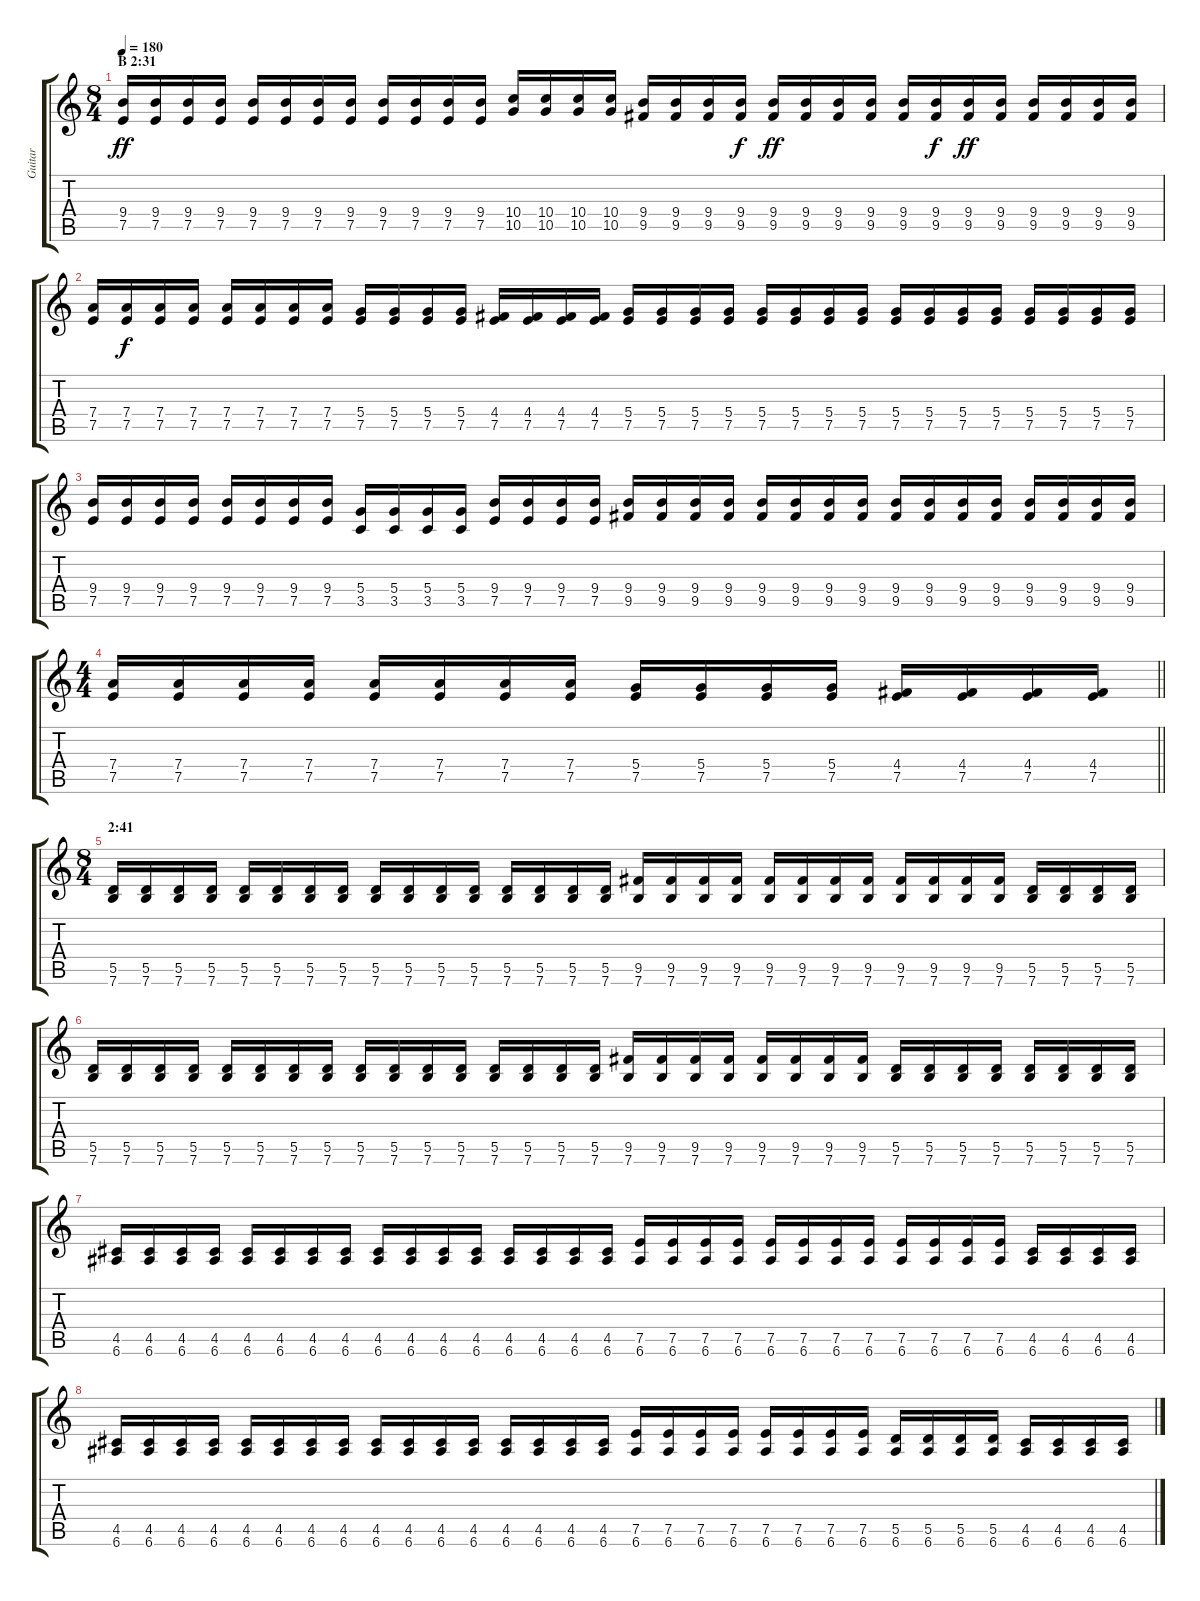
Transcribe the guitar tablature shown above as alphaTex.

\track ("Guitar" "Guitar") {instrument distortionguitar}
\staff {score tabs}
\tuning (E4 B3 G3 D3 A2 E2) {hide}
\ts (8 4)
\section ("" "B 2:31")
\tempo 180
\clef g2
\ks c
(9.4 7.5).16{dy ff} (9.4 7.5).16 (9.4 7.5).16 (9.4 7.5).16 (9.4 7.5).16 (9.4 7.5).16 (9.4 7.5).16 (9.4 7.5).16 (9.4 7.5).16 (9.4 7.5).16 (9.4 7.5).16 (9.4 7.5).16 (10.4 10.5).16 (10.4 10.5).16 (10.4 10.5).16 (10.4 10.5).16 (9.4 9.5).16 (9.4 9.5).16 (9.4 9.5).16 (9.4 9.5).16{dy f} (9.4 9.5).16{dy ff} (9.4 9.5).16 (9.4 9.5).16 (9.4 9.5).16 (9.4 9.5).16 (9.4 9.5).16{dy f} (9.4 9.5).16{dy ff} (9.4 9.5).16 (9.4 9.5).16 (9.4 9.5).16 (9.4 9.5).16 (9.4 9.5).16 |
(7.4 7.5).16 (7.4 7.5).16{dy f} (7.4 7.5).16 (7.4 7.5).16 (7.4 7.5).16 (7.4 7.5).16 (7.4 7.5).16 (7.4 7.5).16 (5.4 7.5).16 (5.4 7.5).16 (5.4 7.5).16 (5.4 7.5).16 (4.4 7.5).16 (4.4 7.5).16 (4.4 7.5).16 (4.4 7.5).16 (5.4 7.5).16 (5.4 7.5).16 (5.4 7.5).16 (5.4 7.5).16 (5.4 7.5).16 (5.4 7.5).16 (5.4 7.5).16 (5.4 7.5).16 (5.4 7.5).16 (5.4 7.5).16 (5.4 7.5).16 (5.4 7.5).16 (5.4 7.5).16 (5.4 7.5).16 (5.4 7.5).16 (5.4 7.5).16 |
(9.4 7.5).16 (9.4 7.5).16 (9.4 7.5).16 (9.4 7.5).16 (9.4 7.5).16 (9.4 7.5).16 (9.4 7.5).16 (9.4 7.5).16 (5.4 3.5).16 (5.4 3.5).16 (5.4 3.5).16 (5.4 3.5).16 (9.4 7.5).16 (9.4 7.5).16 (9.4 7.5).16 (9.4 7.5).16 (9.4 9.5).16 (9.4 9.5).16 (9.4 9.5).16 (9.4 9.5).16 (9.4 9.5).16 (9.4 9.5).16 (9.4 9.5).16 (9.4 9.5).16 (9.4 9.5).16 (9.4 9.5).16 (9.4 9.5).16 (9.4 9.5).16 (9.4 9.5).16 (9.4 9.5).16 (9.4 9.5).16 (9.4 9.5).16 |
\ts (4 4)
\barLineRight lightlight
(7.4 7.5).16 (7.4 7.5).16 (7.4 7.5).16 (7.4 7.5).16 (7.4 7.5).16 (7.4 7.5).16 (7.4 7.5).16 (7.4 7.5).16 (5.4 7.5).16 (5.4 7.5).16 (5.4 7.5).16 (5.4 7.5).16 (4.4 7.5).16 (4.4 7.5).16 (4.4 7.5).16 (4.4 7.5).16 |
\ts (8 4)
\section ("" "2:41")
(5.5 7.6).16 (5.5 7.6).16 (5.5 7.6).16 (5.5 7.6).16 (5.5 7.6).16 (5.5 7.6).16 (5.5 7.6).16 (5.5 7.6).16 (5.5 7.6).16 (5.5 7.6).16 (5.5 7.6).16 (5.5 7.6).16 (5.5 7.6).16 (5.5 7.6).16 (5.5 7.6).16 (5.5 7.6).16 (9.5 7.6).16 (9.5 7.6).16 (9.5 7.6).16 (9.5 7.6).16 (9.5 7.6).16 (9.5 7.6).16 (9.5 7.6).16 (9.5 7.6).16 (9.5 7.6).16 (9.5 7.6).16 (9.5 7.6).16 (9.5 7.6).16 (5.5 7.6).16 (5.5 7.6).16 (5.5 7.6).16 (5.5 7.6).16 |
(5.5 7.6).16 (5.5 7.6).16 (5.5 7.6).16 (5.5 7.6).16 (5.5 7.6).16 (5.5 7.6).16 (5.5 7.6).16 (5.5 7.6).16 (5.5 7.6).16 (5.5 7.6).16 (5.5 7.6).16 (5.5 7.6).16 (5.5 7.6).16 (5.5 7.6).16 (5.5 7.6).16 (5.5 7.6).16 (9.5 7.6).16 (9.5 7.6).16 (9.5 7.6).16 (9.5 7.6).16 (9.5 7.6).16 (9.5 7.6).16 (9.5 7.6).16 (9.5 7.6).16 (5.5 7.6).16 (5.5 7.6).16 (5.5 7.6).16 (5.5 7.6).16 (5.5 7.6).16 (5.5 7.6).16 (5.5 7.6).16 (5.5 7.6).16 |
(4.5 6.6).16 (4.5 6.6).16 (4.5 6.6).16 (4.5 6.6).16 (4.5 6.6).16 (4.5 6.6).16 (4.5 6.6).16 (4.5 6.6).16 (4.5 6.6).16 (4.5 6.6).16 (4.5 6.6).16 (4.5 6.6).16 (4.5 6.6).16 (4.5 6.6).16 (4.5 6.6).16 (4.5 6.6).16 (7.5 6.6).16 (7.5 6.6).16 (7.5 6.6).16 (7.5 6.6).16 (7.5 6.6).16 (7.5 6.6).16 (7.5 6.6).16 (7.5 6.6).16 (7.5 6.6).16 (7.5 6.6).16 (7.5 6.6).16 (7.5 6.6).16 (4.5 6.6).16 (4.5 6.6).16 (4.5 6.6).16 (4.5 6.6).16 |
(4.5 6.6).16 (4.5 6.6).16 (4.5 6.6).16 (4.5 6.6).16 (4.5 6.6).16 (4.5 6.6).16 (4.5 6.6).16 (4.5 6.6).16 (4.5 6.6).16 (4.5 6.6).16 (4.5 6.6).16 (4.5 6.6).16 (4.5 6.6).16 (4.5 6.6).16 (4.5 6.6).16 (4.5 6.6).16 (7.5 6.6).16 (7.5 6.6).16 (7.5 6.6).16 (7.5 6.6).16 (7.5 6.6).16 (7.5 6.6).16 (7.5 6.6).16 (7.5 6.6).16 (5.5 6.6).16 (5.5 6.6).16 (5.5 6.6).16 (5.5 6.6).16 (4.5 6.6).16 (4.5 6.6).16 (4.5 6.6).16 (4.5 6.6).16
